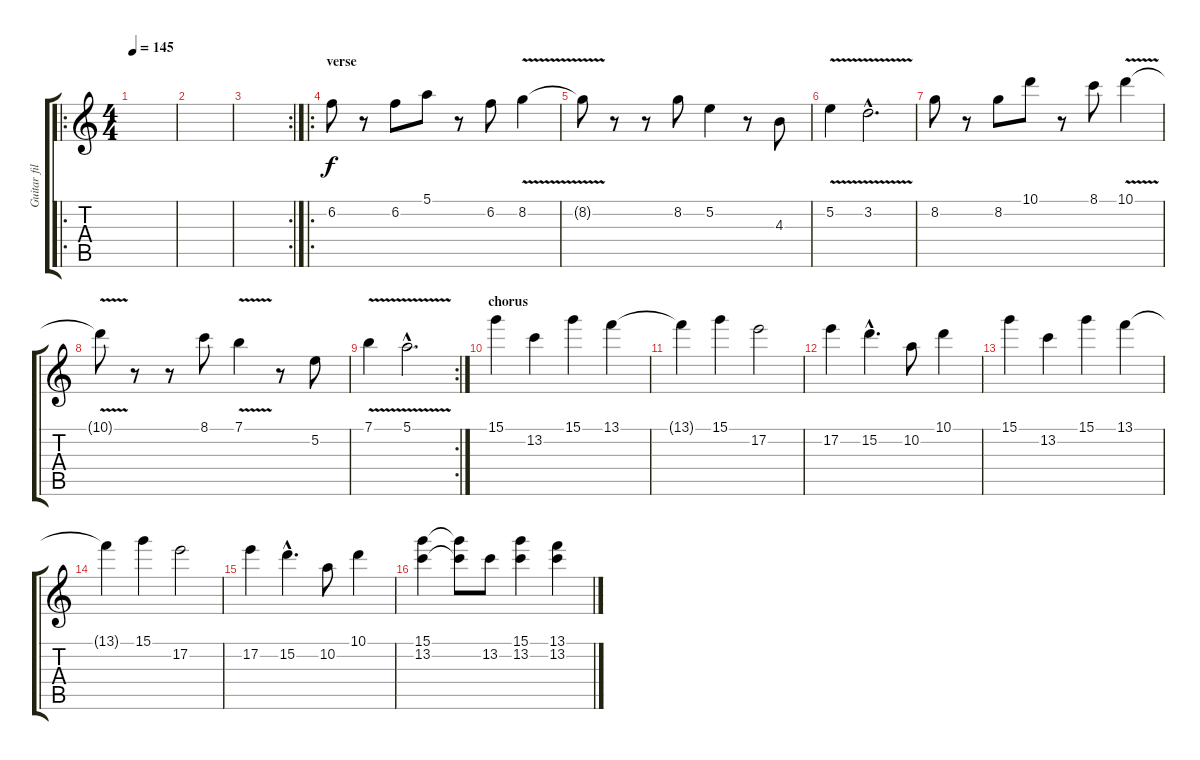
\track ("Guitar fills" "Guitar fil") {instrument electricguitarjazz}
\staff {score tabs}
\tuning (E4 B3 G3 D3 A2 D2) {hide}
\ro
\ts (4 4)
\tempo 145
\clef g2
\ks c
|
|
\rc 2
|
\ro
\section ("" "verse")
6.2.8 r.8 6.2.8 5.1.8 r.8 6.2.8 8.2{v}.4 |
8.2{t}.8 r.8 r.8 8.2.8 5.2.4 r.8 4.3.8 |
5.2{v}.4 3.2{v hac}.2{d} |
8.2.8 r.8 8.2.8 10.1.8 r.8 8.1.8 10.1{v}.4 |
10.1{t}.8 r.8 r.8 8.1.8 7.1{v}.4 r.8 5.2.8 |
\rc 2
7.1{v}.4 5.1{v hac}.2{d} |
\section ("" "chorus")
15.1.4 13.2.4 15.1.4 13.1.4 |
13.1{t}.4 15.1.4 17.2.2 |
17.2.4 15.2{hac}.4{d} 10.2.8 10.1.4 |
15.1.4 13.2.4 15.1.4 13.1.4 |
13.1{t}.4 15.1.4 17.2.2 |
17.2.4 15.2{hac}.4{d} 10.2.8 10.1.4 |
(15.1 13.2).4 (15.1{t} 13.2{t}).8 13.2.8 (15.1 13.2).4 (13.1 13.2).4
